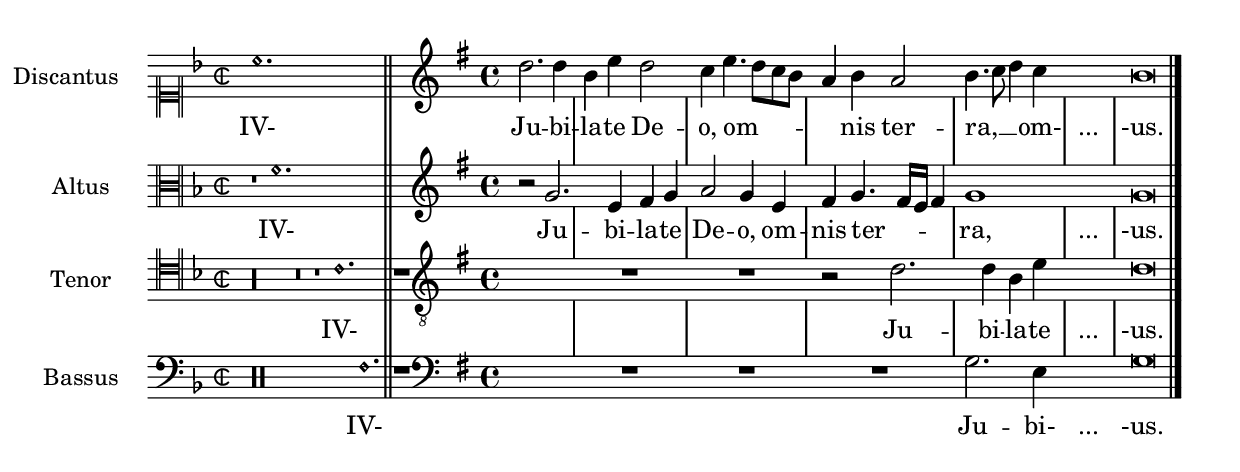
%% DO NOT EDIT this file manually; it is automatically
%% generated from LSR http://lsr.dsi.unimi.it
%% Make any changes in LSR itself, or in Documentation/snippets/new/ ,
%% and then run scripts/auxiliar/makelsr.py
%%
%% This file is in the public domain.
\version "2.14.0"

\header {
  lsrtags = "ancient-notation, template"

%% Translation of GIT committish: 2d548a99cb9dba80f2ff035582009477cd37eceb
  texidoces = "
Al transcribir música mensural, es útil un «incipit» al compienzo
de la pieza para indicar la tonalidad y el tempo
originales. Aunque los músicos actuales están acostumbrados a las
barras de compás para reconocer con más facilidad los patrones
rítmicos, durante el período de la música mensural aún no se
habíen inventado las líneas divisorias; de hecho, la medida solía
cambiar a cada pocas notas. Como compromiso, a menudo las líneas
divisorias se imprimen entre los pentagramas en vez de hacerlo
encima de ellos.

"
  doctitlees = "Plantilla de notación de música antigua (transcripción moderna de música mensural)"


%% Translation of GIT committish: c3b519f0dd5ff0f8ccfc9a39ed1fe8df8b43741c
  texidocit = "
Quando si trascrive musica mensurale, può essere utile inserire all'inizio del
pezzo un incipit che indichi l'intonazione e il tempo originali. Le stanghette
di battuta, a cui i musicisti di oggi sono abituati e che aiutano a riconoscere
più velocemente gli schemi ritmici, durante l'epoca della musica mensurale non
erano ancora state introdotte; infatti il metro cambiava spesso ogni poche
note.  Come compromesso, le stanghette vengono spesso inserite tra i righi
invece che al loro interno.

"
  doctitleit = "Modello per notazione antica -- trascrizione moderna di musica mensurale"

%% Translation of GIT committish: 0a868be38a775ecb1ef935b079000cebbc64de40
  texidocde = "
Bei der Transkription von Mensuralmusik ist es oft erwünscht, ein
Incipit an den Anfang des Stückes zu stellen, damit klar ist, wie
Tempo und Schlüssel in der Originalnotation gesetzt waren. Während
heutzutage Musiker an Taktlinien gewöhnt sind, um Rhythmen schneller
zu erkennen, wurden diese in der Mensuralmusik nicht verwendet.
Tatsächlich ändern sich die Rhythmen auch oft alle paar Noten. Als
ein Kompromiss werden die Notenlinien nicht auf dem System, sondern
zwischen den Systemen geschrieben.
"

doctitlede = "Vorlage für Alte Notation -- moderne Transkription von Mensuralmusik"


%% Translation of GIT committish: bdfe3dc8175a2d7e9ea0800b5b04cfb68fe58a7a
  texidocfr = "
Lorsque l'on transcrit de la musique mensurale, un @emph{incipit} permet
d'indiquer la tonalité et le tempo d'origine.  Si les musiciens sont de
nos jours habitués aux barres de mesures qui présentent la structure
rythmique d'une œuvre, elles n'étaient pas en vigueur à l'époque où ces
pièces ont été composées, d'autant plus que la @qq{métrique} pouvait
changer au fil des notes.  Un compromis consiste à imprimer des barres
entre les portées plutôt que sur chacune d'elles.

"
  doctitlefr = "Exemples de notation ancienne -- transcription moderne de musique mensurale"

  texidoc = "
When transcribing mensural music, an incipit at the beginning of the
piece is useful to indicate the original key and tempo. While today
musicians are used to bar lines in order to faster recognize rhythmic
patterns, bar lines were not yet invented during the period of mensural
music; in fact, the meter often changed after every few notes. As a
compromise, bar lines are often printed between the staves rather than
on the staves.

"
  doctitle = "Ancient notation template -- modern transcription of mensural music"
} % begin verbatim

global = {
  \set Score.skipBars = ##t

  % incipit
  \once \override Score.SystemStartBracket #'transparent = ##t
  \override Score.SpacingSpanner #'spacing-increment = #1.0 % tight spacing
  \key f \major
  \time 2/2
  \once \override Staff.TimeSignature #'style = #'neomensural
  \override Voice.NoteHead #'style = #'neomensural
  \override Voice.Rest #'style = #'neomensural
  \set Staff.printKeyCancellation = ##f
  \cadenzaOn % turn off bar lines
  \skip 1*10
  \once \override Staff.BarLine #'transparent = ##f
  \bar "||"
  \skip 1*1 % need this extra \skip such that clef change comes
            % after bar line
  \bar ""

  % main
  \revert Score.SpacingSpanner #'spacing-increment % CHECK: no effect?
  \cadenzaOff % turn bar lines on again
  \once \override Staff.Clef #'full-size-change = ##t
  \set Staff.forceClef = ##t
  \key g \major
  \time 4/4
  \override Voice.NoteHead #'style = #'default
  \override Voice.Rest #'style = #'default

  % FIXME: setting printKeyCancellation back to #t must not
  % occur in the first bar after the incipit.  Dto. for forceClef.
  % Therefore, we need an extra \skip.
  \skip 1*1
  \set Staff.printKeyCancellation = ##t
  \set Staff.forceClef = ##f

  \skip 1*7 % the actual music

  % let finis bar go through all staves
  \override Staff.BarLine #'transparent = ##f

  % finis bar
  \bar "|."
}

discantusNotes = {
  \transpose c' c'' {
    \set Staff.instrumentName = #"Discantus  "

    % incipit
    \clef "neomensural-c1"
    c'1. s2   % two bars
    \skip 1*8 % eight bars
    \skip 1*1 % one bar

    % main
    \clef "treble"
    d'2. d'4 |
    b e' d'2 |
    c'4 e'4.( d'8 c' b |
    a4) b a2 |
    b4.( c'8 d'4) c'4 |
    \once \override NoteHead #'transparent = ##t c'1 |
    b\breve |
  }
}

discantusLyrics = \lyricmode {
  % incipit
  IV-

  % main
  Ju -- bi -- |
  la -- te De -- |
  o, om --
  nis ter -- |
  ra, __ om- |
  "..." |
  -us. |
}

altusNotes = {
  \transpose c' c'' {
    \set Staff.instrumentName = #"Altus  "

    % incipit
    \clef "neomensural-c3"
    r1        % one bar
    f1. s2    % two bars
    \skip 1*7 % seven bars
    \skip 1*1 % one bar

    % main
    \clef "treble"
    r2 g2. e4 fis g | % two bars
    a2 g4 e |
    fis g4.( fis16 e fis4) |
    g1 |
    \once \override NoteHead #'transparent = ##t g1 |
    g\breve |
  }
}

altusLyrics = \lyricmode {
  % incipit
  IV-

  % main
  Ju -- bi -- la -- te | % two bars
  De -- o, om -- |
  nis ter -- ra, |
  "..." |
  -us. |
}

tenorNotes = {
  \transpose c' c' {
    \set Staff.instrumentName = #"Tenor  "

    % incipit
    \clef "neomensural-c4"
    r\longa   % four bars
    r\breve   % two bars
    r1        % one bar
    c'1. s2   % two bars
    \skip 1*1 % one bar
    \skip 1*1 % one bar

    % main
    \clef "treble_8"
    R1 |
    R1 |
    R1 |
    r2 d'2. d'4 b e' | % two bars
    \once \override NoteHead #'transparent = ##t e'1 |
    d'\breve |
  }
}

tenorLyrics = \lyricmode {
  % incipit
  IV-

  % main
  Ju -- bi -- la -- te | % two bars
  "..." |
  -us. |
}

bassusNotes = {
  \transpose c' c' {
    \set Staff.instrumentName = #"Bassus  "

    % incipit
    \clef "bass"
    r\maxima  % eight bars
    f1. s2    % two bars
    \skip 1*1 % one bar

    % main
    \clef "bass"
    R1 |
    R1 |
    R1 |
    R1 |
    g2. e4 |
    \once \override NoteHead #'transparent = ##t e1 |
    g\breve |
  }
}

bassusLyrics = \lyricmode {
  % incipit
  IV-

  % main
  Ju -- bi- |
  "..." |
  -us. |
}

\score {
  \new StaffGroup = choirStaff <<
    \new Voice =
      "discantusNotes" << \global \discantusNotes >>
    \new Lyrics =
      "discantusLyrics" \lyricsto discantusNotes { \discantusLyrics }
    \new Voice =
      "altusNotes" << \global \altusNotes >>
    \new Lyrics =
      "altusLyrics" \lyricsto altusNotes { \altusLyrics }
    \new Voice =
      "tenorNotes" << \global \tenorNotes >>
    \new Lyrics =
      "tenorLyrics" \lyricsto tenorNotes { \tenorLyrics }
    \new Voice =
      "bassusNotes" << \global \bassusNotes >>
    \new Lyrics =
      "bassusLyrics" \lyricsto bassusNotes { \bassusLyrics }
  >>
  \layout {
    \context {
      \Score

      % no bars in staves
      \override BarLine #'transparent = ##t

      % incipit should not start with a start delimiter
      \remove "System_start_delimiter_engraver"
    }
    \context {
      \Voice

      % no slurs
      \override Slur #'transparent = ##t

      % Comment in the below "\remove" command to allow line
      % breaking also at those barlines where a note overlaps
      % into the next bar.  The command is commented out in this
      % short example score, but especially for large scores, you
      % will typically yield better line breaking and thus improve
      % overall spacing if you comment in the following command.
      %\remove "Forbid_line_break_engraver"
    }
  }
}




